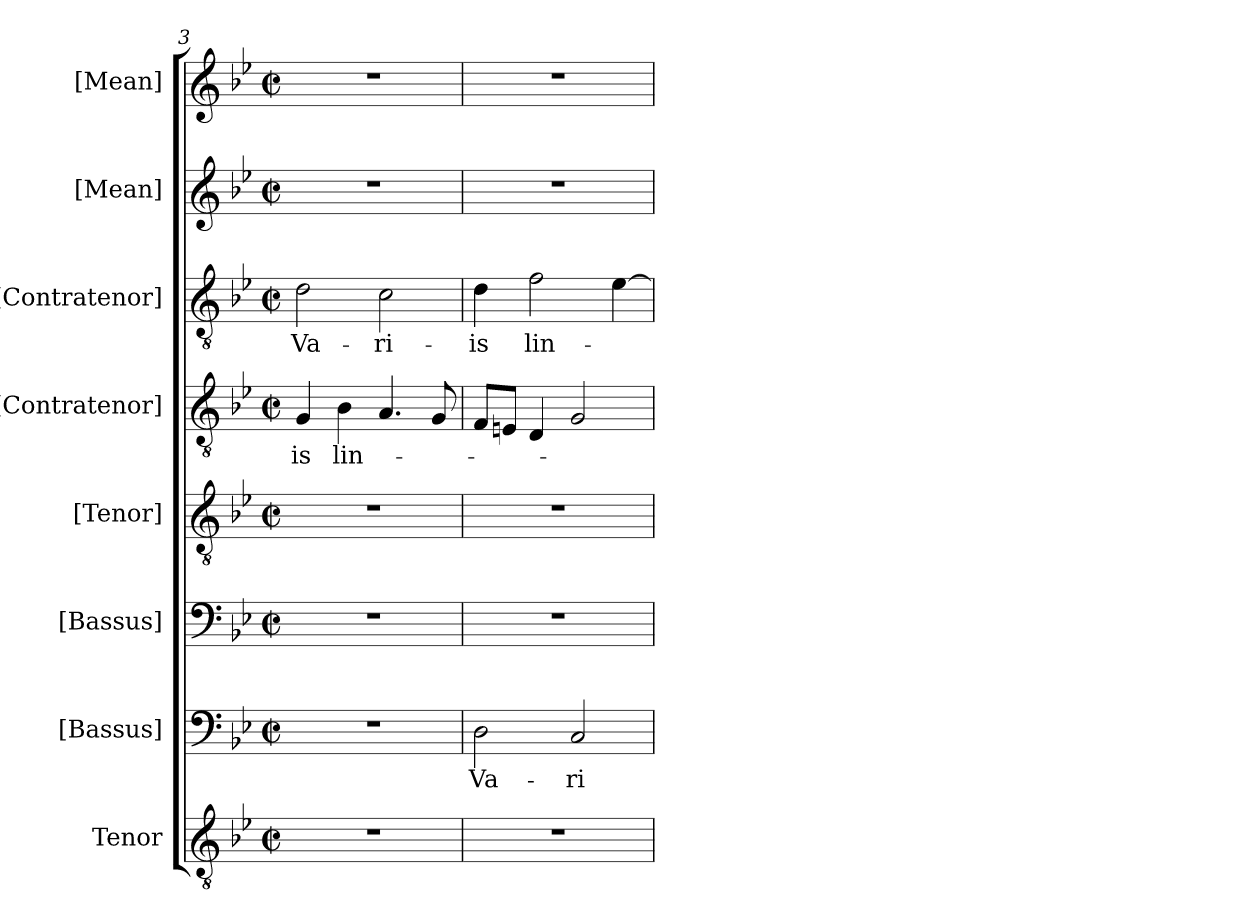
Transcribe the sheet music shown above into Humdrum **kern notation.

**kern	**kern	**text	**kern	**kern	**kern	**text	**kern	**text	**kern	**kern
*part8	*part7	*part7	*part6	*part5	*part4	*part4	*part3	*part3	*part2	*part1
*staff8	*staff7	*staff7	*staff6	*staff5	*staff4	*staff4	*staff3	*staff3	*staff2	*staff1
*I"Tenor	*I"[Bassus]	*	*I"[Bassus]	*I"[Tenor]	*I"[Contratenor]	*	*I"[Contratenor]	*	*I"[Mean]	*I"[Mean]
*	*I'B.	*	*I'B.	*	*I'T.	*	*I'T.	*	*I'M.	*I'M.
*clefGv2	*clefF4	*	*clefF4	*clefGv2	*clefGv2	*	*clefGv2	*	*clefG2	*clefG2
*ITrd7c12	*	*	*	*ITrd7c12	*ITrd7c12	*	*ITrd7c12	*	*	*
*k[b-e-]	*k[b-e-]	*	*k[b-e-]	*k[b-e-]	*k[b-e-]	*	*k[b-e-]	*	*k[b-e-]	*k[b-e-]
*g:	*g:	*	*g:	*g:	*g:	*	*g:	*	*g:	*g:
*M2/2	*M2/2	*	*M2/2	*M2/2	*M2/2	*	*M2/2	*	*M2/2	*M2/2
*met(c|)	*met(c|)	*	*met(c|)	*met(c|)	*met(c|)	*	*met(c|)	*	*met(c|)	*met(c|)
=3	=3	=3	=3	=3	=3	=3	=3	=3	=3	=3
!	!	!	!	!	!	!LO:LY:b:color=#000000	!	!	!	!
!	!	!	!	!	!	!	!	!LO:LY:b:color=#000000	!	!
1r	1r	.	1r	1r	4GGi/	-is	2Di\	Va-	1r	1r
!	!	!	!	!	!	!LO:LY:b:color=#000000	!	!	!	!
.	.	.	.	.	4BB-i\	lin-	.	.	.	.
!	!	!	!	!	!	!	!	!LO:LY:b:color=#000000	!	!
.	.	.	.	.	4.AAi/	.	2Ci\	-ri-	.	.
.	.	.	.	.	8GGi/	.	.	.	.	.
=4	=4	=4	=4	=4	=4	=4	=4	=4	=4	=4
!	!	!LO:LY:b:color=#000000	!	!	!	!	!	!	!	!
!	!	!	!	!	!	!	!	!LO:LY:b:color=#000000	!	!
1r	2Di\	Va-	1r	1r	8FFi/L	.	4Di\	-is	1r	1r
.	.	.	.	.	8EEni/J	.	.	.	.	.
!	!	!	!	!	!	!	!	!LO:LY:b:color=#000000	!	!
.	.	.	.	.	4DDi/	.	2Fi\	lin-	.	.
!	!	!LO:LY:b:color=#000000	!	!	!	!	!	!	!	!
.	2Ci/	-ri-	.	.	2GGi/	.	.	.	.	.
.	.	.	.	.	.	.	[4E-i\	.	.	.
=	=	=	=	=	=	=	=	=	=	=
*-	*-	*-	*-	*-	*-	*-	*-	*-	*-	*-
